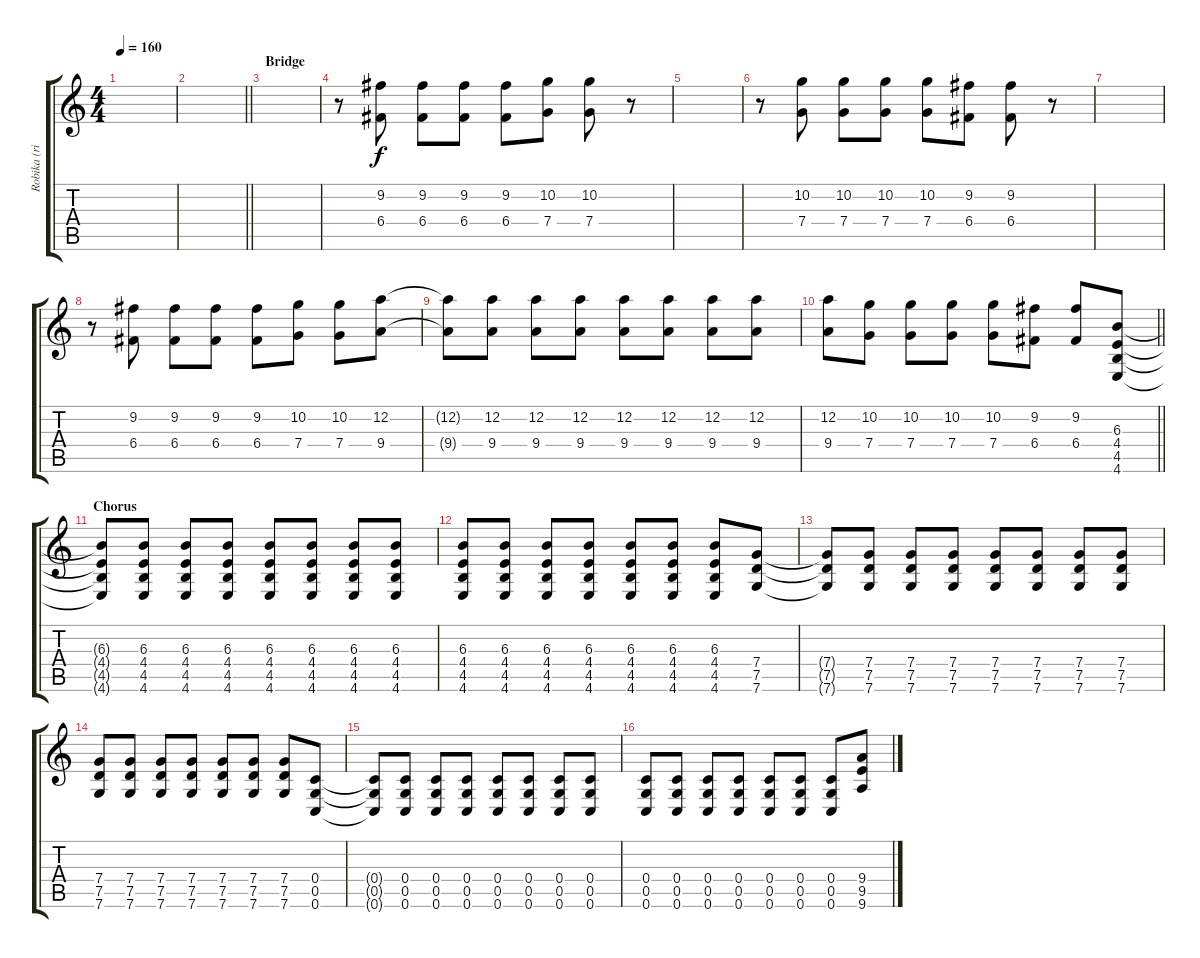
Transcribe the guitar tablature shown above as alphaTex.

\track ("Robika (ritmusg.)" "Robika (ri") {instrument distortionguitar}
\staff {score tabs}
\tuning (D4 A3 F3 C3 G2 C2) {hide}
\ts (4 4)
\tempo 160
\clef g2
\ks c
|
\barLineRight lightlight
|
\section ("" "Bridge")
|
r.8 (9.2 6.4).8 (9.2 6.4).8 (9.2 6.4).8 (9.2 6.4).8 (10.2 7.4).8 (10.2 7.4).8 r.8 |
|
r.8 (10.2 7.4).8 (10.2 7.4).8 (10.2 7.4).8 (10.2 7.4).8 (9.2 6.4).8 (9.2 6.4).8 r.8 |
|
r.8 (9.2 6.4).8 (9.2 6.4).8 (9.2 6.4).8 (9.2 6.4).8 (10.2 7.4).8 (10.2 7.4).8 (12.2 9.4).8 |
(12.2{t} 9.4{t}).8 (12.2 9.4).8 (12.2 9.4).8 (12.2 9.4).8 (12.2 9.4).8 (12.2 9.4).8 (12.2 9.4).8 (12.2 9.4).8 |
\barLineRight lightlight
(12.2 9.4).8 (10.2 7.4).8 (10.2 7.4).8 (10.2 7.4).8 (10.2 7.4).8 (9.2 6.4).8 (9.2 6.4).8 (6.3 4.4 4.5 4.6).8 |
\section ("" "Chorus")
(6.3{t} 4.4{t} 4.5{t} 4.6{t}).8 (6.3 4.4 4.5 4.6).8 (6.3 4.4 4.5 4.6).8 (6.3 4.4 4.5 4.6).8 (6.3 4.4 4.5 4.6).8 (6.3 4.4 4.5 4.6).8 (6.3 4.4 4.5 4.6).8 (6.3 4.4 4.5 4.6).8 |
(6.3 4.4 4.5 4.6).8 (6.3 4.4 4.5 4.6).8 (6.3 4.4 4.5 4.6).8 (6.3 4.4 4.5 4.6).8 (6.3 4.4 4.5 4.6).8 (6.3 4.4 4.5 4.6).8 (6.3 4.4 4.5 4.6).8 (7.4 7.5 7.6).8 |
(7.4{t} 7.5{t} 7.6{t}).8 (7.4 7.5 7.6).8 (7.4 7.5 7.6).8 (7.4 7.5 7.6).8 (7.4 7.5 7.6).8 (7.4 7.5 7.6).8 (7.4 7.5 7.6).8 (7.4 7.5 7.6).8 |
(7.4 7.5 7.6).8 (7.4 7.5 7.6).8 (7.4 7.5 7.6).8 (7.4 7.5 7.6).8 (7.4 7.5 7.6).8 (7.4 7.5 7.6).8 (7.4 7.5 7.6).8 (0.4 0.5 0.6).8 |
(0.4{t} 0.5{t} 0.6{t}).8 (0.4 0.5 0.6).8 (0.4 0.5 0.6).8 (0.4 0.5 0.6).8 (0.4 0.5 0.6).8 (0.4 0.5 0.6).8 (0.4 0.5 0.6).8 (0.4 0.5 0.6).8 |
(0.4 0.5 0.6).8 (0.4 0.5 0.6).8 (0.4 0.5 0.6).8 (0.4 0.5 0.6).8 (0.4 0.5 0.6).8 (0.4 0.5 0.6).8 (0.4 0.5 0.6).8 (9.4 9.5 9.6).8
